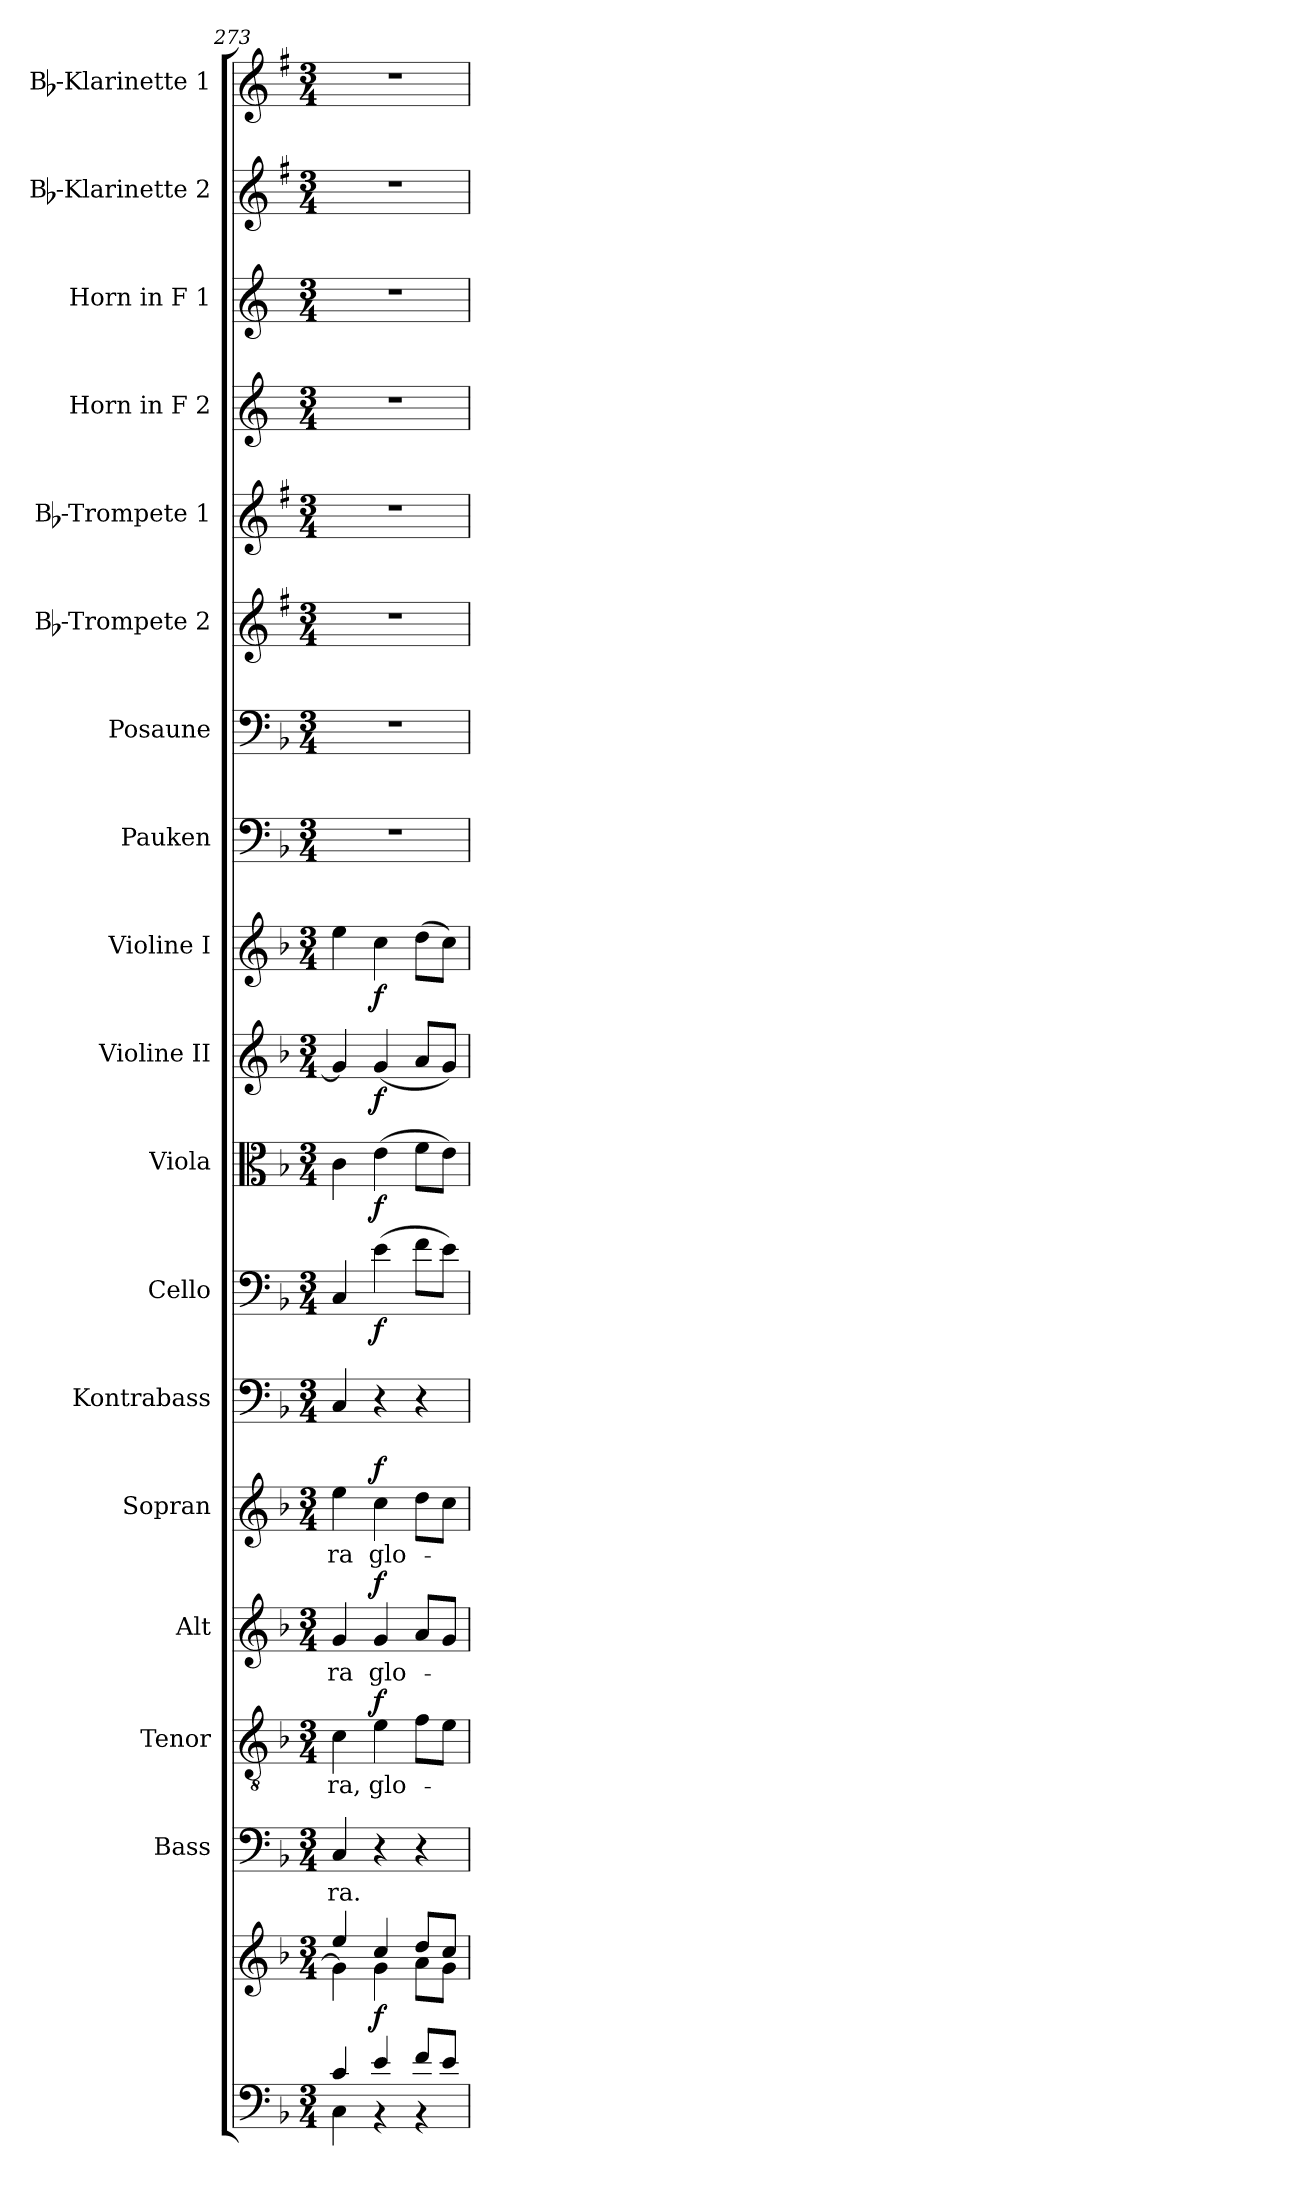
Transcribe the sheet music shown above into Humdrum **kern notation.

**kern	**kern	**dynam	**kern	**text	**kern	**text	**dynam	**kern	**text	**dynam	**kern	**text	**dynam	**kern	**kern	**dynam	**kern	**dynam	**kern	**dynam	**kern	**dynam	**kern	**kern	**kern	**kern	**kern	**kern	**kern	**kern
*part18	*part18	*part18	*part17	*part17	*part16	*part16	*part16	*part15	*part15	*part15	*part14	*part14	*part14	*part13	*part12	*part12	*part11	*part11	*part10	*part10	*part9	*part9	*part8	*part7	*part6	*part5	*part4	*part3	*part2	*part1
*staff19	*staff18	*staff18/19	*staff17	*staff17	*staff16	*staff16	*staff16	*staff15	*staff15	*staff15	*staff14	*staff14	*staff14	*staff13	*staff12	*staff12	*staff11	*staff11	*staff10	*staff10	*staff9	*staff9	*staff8	*staff7	*staff6	*staff5	*staff4	*staff3	*staff2	*staff1
*	*	*	*I"Bass	*	*I"Tenor	*	*	*I"Alt	*	*	*I"Sopran	*	*	*I"Kontrabass	*I"Cello	*	*I"Viola	*	*I"Violine II	*	*I"Violine I	*	*I"Pauken	*I"Posaune	*I"Bb-Trompete 2	*I"Bb-Trompete 1	*I"Horn in F 2	*I"Horn in F 1	*I"Bb-Klarinette 2	*I"Bb-Klarinette 1
*	*	*	*I'B.	*	*I'T.	*	*	*I'A.	*	*	*I'S.	*	*	*I'Kb.	*	*	*I'Vla.	*	*I'Vl. II	*	*I'Vl. I	*	*I'Pk.	*I'Pos.	*I'Bb Trp. 2	*I'Bb Trp. 1	*	*	*I'Bb Kl. 2	*I'Bb Kl. 1
*clefF4	*clefG2	*	*clefF4	*	*clefGv2	*	*	*clefG2	*	*	*clefG2	*	*	*clefF4	*clefF4	*	*clefC3	*	*clefG2	*	*clefG2	*	*clefF4	*clefF4	*clefG2	*clefG2	*clefG2	*clefG2	*clefG2	*clefG2
*	*	*	*	*	*	*	*	*	*	*	*	*	*	*ITrd7c12	*	*	*	*	*	*	*	*	*	*	*ITrd1c2	*ITrd1c2	*ITrd4c7	*ITrd4c7	*ITrd1c2	*ITrd1c2
*k[b-]	*k[b-]	*	*k[b-]	*	*k[b-]	*	*	*k[b-]	*	*	*k[b-]	*	*	*k[b-]	*k[b-]	*	*k[b-]	*	*k[b-]	*	*k[b-]	*	*k[b-]	*k[b-]	*k[b-]	*k[b-]	*k[b-]	*k[b-]	*k[b-]	*k[b-]
*F:	*F:	*	*F:	*	*F:	*	*	*F:	*	*	*F:	*	*	*F:	*F:	*	*F:	*	*F:	*	*F:	*	*F:	*F:	*F:	*F:	*F:	*F:	*F:	*F:
*M3/4	*M3/4	*	*M3/4	*	*M3/4	*	*	*M3/4	*	*	*M3/4	*	*	*M3/4	*M3/4	*	*M3/4	*	*M3/4	*	*M3/4	*	*M3/4	*M3/4	*M3/4	*M3/4	*M3/4	*M3/4	*M3/4	*M3/4
=273	=273	=273	=273	=273	=273	=273	=273	=273	=273	=273	=273	=273	=273	=273	=273	=273	=273	=273	=273	=273	=273	=273	=273	=273	=273	=273	=273	=273	=273	=273
*^	*^	*	*	*	*	*	*	*	*	*	*	*	*	*	*	*	*	*	*	*	*	*	*	*	*	*	*	*	*	*
!	!	!	!	!	!	!LO:LY:b	!	!LO:LY:b	!	!	!LO:LY:b	!	!	!LO:LY:b	!	!	!	!	!	!	!	!	!	!	!	!	!	!	!	!	!	!
4c/	4C\	4ee/	4g\]	.	4C/	-ra.	4c\	-ra,	.	4g/	-ra	.	4ee\	-ra	.	4CC/	4C/	.	4c\	.	4g/]	.	4ee\	.	2.r	2.r	2.r	2.r	2.r	2.r	2.r	2.r
!	!	!	!	!LO:DY:b	!	!	!	!LO:LY:b	!LO:DY:a	!	!LO:LY:b	!LO:DY:a	!	!LO:LY:b	!LO:DY:a	!	!	!LO:DY:b	!	!LO:DY:b	!	!LO:DY:b	!	!LO:DY:b	!	!	!	!	!	!	!	!
4e/	4rAA	4cc/	4g\	f	4r	.	4e\	glo-	f	4g/	glo-	f	4cc\	glo-	f	4r	(>4e\	f	(>4e\	f	(<4g/	f	4cc\	f	.	.	.	.	.	.	.	.
8f/L	4rBB	8dd/L	8a\L	.	4r	.	8f\L	.	.	8a/L	.	.	8dd\L	.	.	4r	8f\L	.	8f\L	.	8a/L	.	(>8dd\L	.	.	.	.	.	.	.	.	.
8e/J	.	8cc/J	8g\J	.	.	.	8e\J	.	.	8g/J	.	.	8cc\J	.	.	.	8e\J)	.	8e\J)	.	8g/J)	.	8cc\J)	.	.	.	.	.	.	.	.	.
*v	*v	*	*	*	*	*	*	*	*	*	*	*	*	*	*	*	*	*	*	*	*	*	*	*	*	*	*	*	*	*	*	*
*	*v	*v	*	*	*	*	*	*	*	*	*	*	*	*	*	*	*	*	*	*	*	*	*	*	*	*	*	*	*	*	*
=	=	=	=	=	=	=	=	=	=	=	=	=	=	=	=	=	=	=	=	=	=	=	=	=	=	=	=	=	=	=
*-	*-	*-	*-	*-	*-	*-	*-	*-	*-	*-	*-	*-	*-	*-	*-	*-	*-	*-	*-	*-	*-	*-	*-	*-	*-	*-	*-	*-	*-	*-
